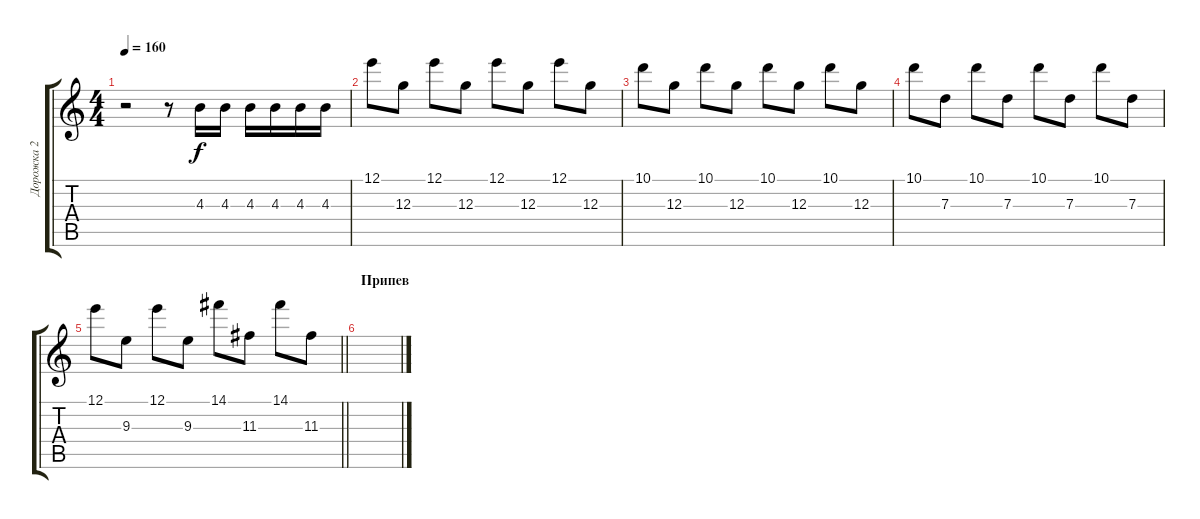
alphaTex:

\track ("Дорожка 2" "Дорожка 2") {instrument acousticguitarsteel}
\staff {score tabs}
\tuning (E4 B3 G3 D3 A2 E2) {hide}
\ts (4 4)
\tempo 160
\clef g2
\ks c
r.2{dy f} r.8 4.3.16 4.3.16 4.3.16 4.3.16 4.3.16 4.3.16 |
12.1.8 12.3.8 12.1.8 12.3.8 12.1.8 12.3.8 12.1.8 12.3.8 |
10.1.8 12.3.8 10.1.8 12.3.8 10.1.8 12.3.8 10.1.8 12.3.8 |
10.1.8 7.3.8 10.1.8 7.3.8 10.1.8 7.3.8 10.1.8 7.3.8 |
\barLineRight lightlight
12.1.8 9.3.8 12.1.8 9.3.8 14.1.8 11.3.8 14.1.8 11.3.8 |
\section ("" "Припев")
